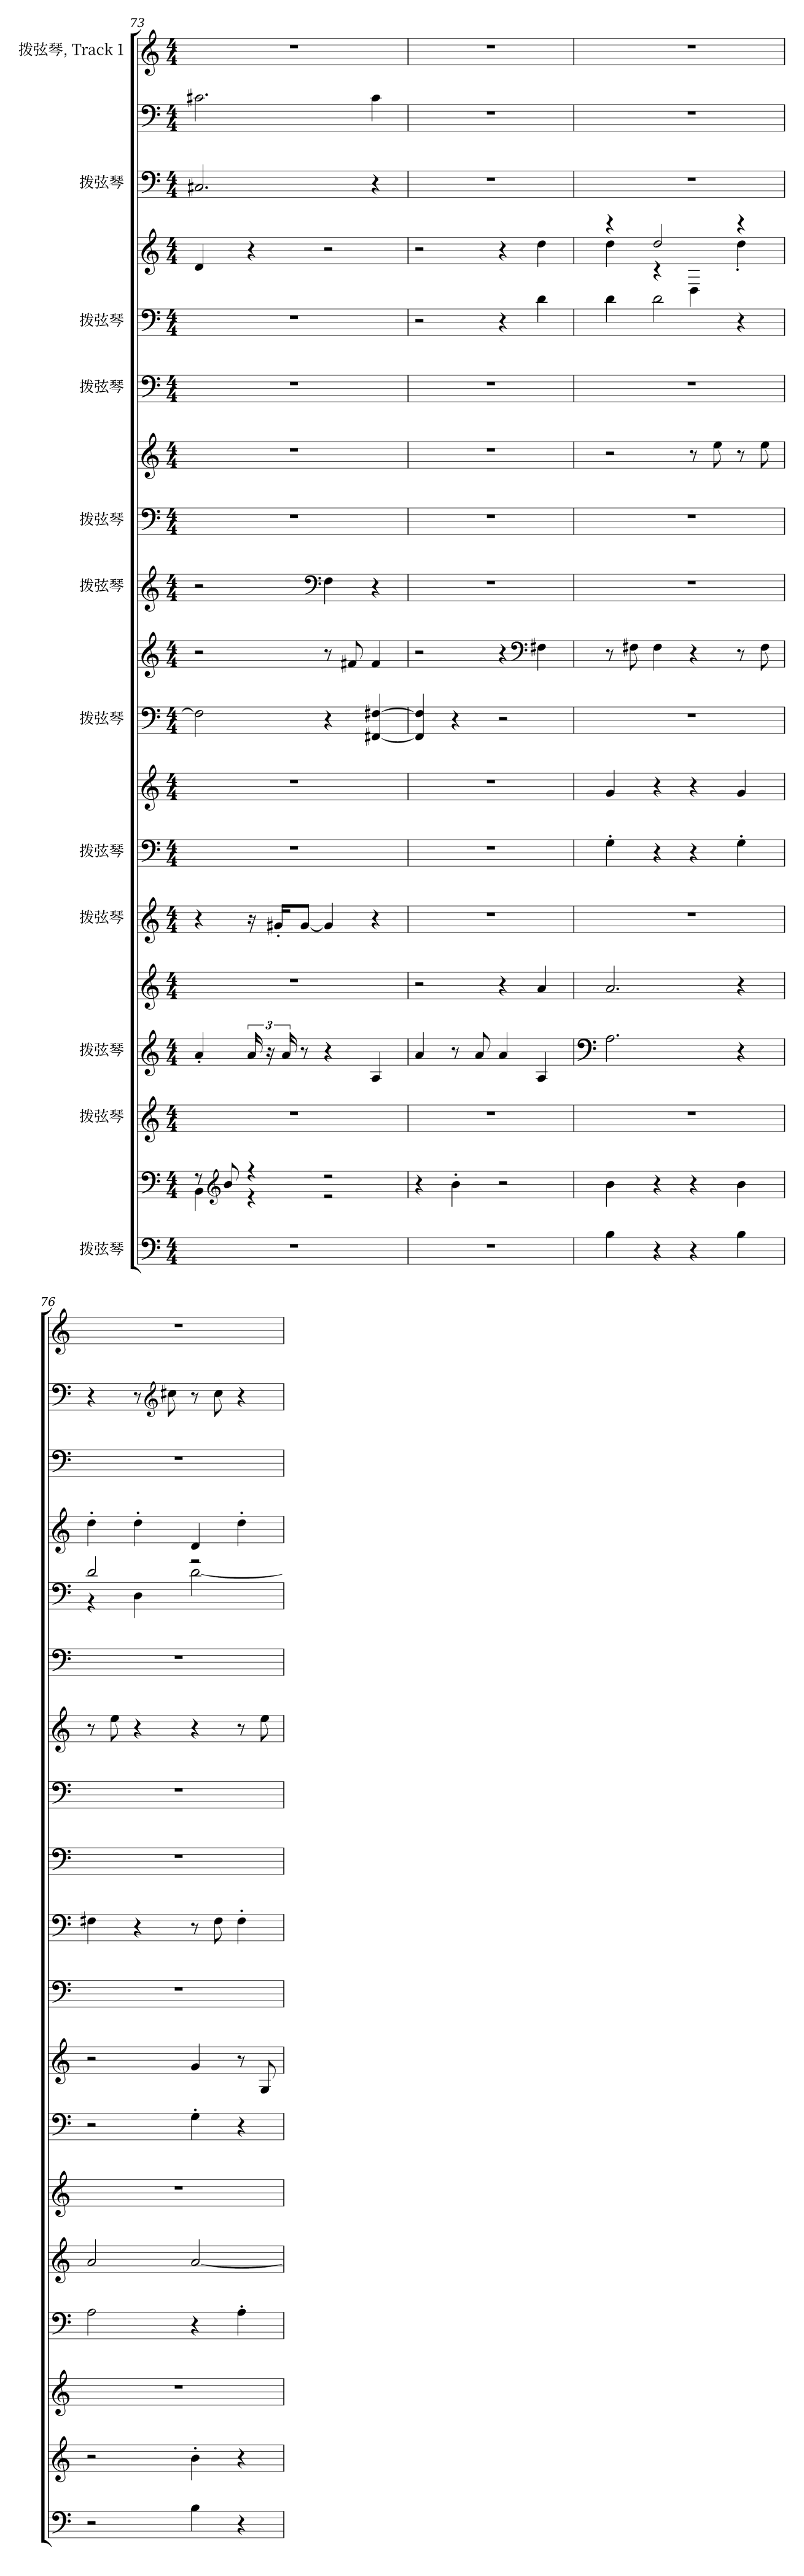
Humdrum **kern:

**kern	**kern	**kern	**kern	**kern	**kern	**kern	**kern	**kern	**kern	**kern	**kern	**kern	**kern	**kern	**kern	**kern	**kern	**kern
*part12	*part12	*part11	*part10	*part10	*part9	*part8	*part8	*part7	*part7	*part6	*part5	*part5	*part4	*part3	*part3	*part2	*part2	*part1
*staff19	*staff18	*staff17	*staff16	*staff15	*staff14	*staff13	*staff12	*staff11	*staff10	*staff9	*staff8	*staff7	*staff6	*staff5	*staff4	*staff3	*staff2	*staff1
*I"拨弦琴	*	*I"拨弦琴	*I"拨弦琴	*	*I"拨弦琴	*I"拨弦琴	*	*I"拨弦琴	*	*I"拨弦琴	*I"拨弦琴	*	*I"拨弦琴	*I"拨弦琴	*	*I"拨弦琴	*	*I"拨弦琴, Track 1
*clefF4	*clefF4	*clefG2	*clefG2	*clefG2	*clefG2	*clefF4	*clefG2	*clefF4	*clefG2	*clefG2	*clefF4	*clefG2	*clefF4	*clefF4	*clefG2	*clefF4	*clefF4	*clefG2
*k[]	*k[]	*k[]	*k[]	*k[]	*k[]	*k[]	*k[]	*k[]	*k[]	*k[]	*k[]	*k[]	*k[]	*k[]	*k[]	*k[]	*k[]	*k[]
*M4/4	*M4/4	*M4/4	*M4/4	*M4/4	*M4/4	*M4/4	*M4/4	*M4/4	*M4/4	*M4/4	*M4/4	*M4/4	*M4/4	*M4/4	*M4/4	*M4/4	*M4/4	*M4/4
=73	=73	=73	=73	=73	=73	=73	=73	=73	=73	=73	=73	=73	=73	=73	=73	=73	=73	=73
*	*^	*	*	*	*	*	*	*	*	*	*	*	*	*	*	*	*	*
1r	8r	4BB\	1r	4a'/	1r	4r	1r	1r	2F#\]	2r	2r	1r	1r	1r	1r	4d/	2.C#X/	2.c#X\	1r
*	*clefG2	*	*	*	*	*	*	*	*	*	*	*	*	*	*	*	*	*	*
.	8b/	.	.	.	.	.	.	.	.	.	.	.	.	.	.	.	.	.	.
.	4r	4r	.	24a/	.	16r	.	.	.	.	.	.	.	.	.	4r	.	.	.
.	.	.	.	24r	.	.	.	.	.	.	.	.	.	.	.	.	.	.	.
.	.	.	.	.	.	16g#X'/KL	.	.	.	.	.	.	.	.	.	.	.	.	.
.	.	.	.	24a/	.	.	.	.	.	.	.	.	.	.	.	.	.	.	.
.	.	.	.	8r	.	[8g#/J	.	.	.	.	.	.	.	.	.	.	.	.	.
*	*	*	*	*	*	*	*	*	*	*	*clefF4	*	*	*	*	*	*	*	*
.	2r	2r	.	4r	.	4g#/]	.	.	4r	8r	4F\	.	.	.	.	2r	.	.	.
.	.	.	.	.	.	.	.	.	.	8f#X/	.	.	.	.	.	.	.	.	.
.	.	.	.	4A/	.	4r	.	.	[4FF#X/ [4F#X/	4f#/	4r	.	.	.	.	.	4r	4c#\	.
*	*v	*v	*	*	*	*	*	*	*	*	*	*	*	*	*	*	*	*	*
=74	=74	=74	=74	=74	=74	=74	=74	=74	=74	=74	=74	=74	=74	=74	=74	=74	=74	=74
1r	4r	1r	4a/	2r	1r	1r	1r	4FF#/] 4F#/]	2r	1r	1r	1r	1r	2r	2r	1r	1r	1r
.	4b'\	.	8r	.	.	.	.	4r	.	.	.	.	.	.	.	.	.	.
.	.	.	8a/	.	.	.	.	.	.	.	.	.	.	.	.	.	.	.
.	2r	.	4a/	4r	.	.	.	2r	4r	.	.	.	.	4r	4r	.	.	.
*	*	*	*	*	*	*	*	*	*clefF4	*	*	*	*	*	*	*	*	*
.	.	.	4A/	4a/	.	.	.	.	4F#X\	.	.	.	.	4d\	4dd\	.	.	.
!!LO:PB:g=z
=75	=75	=75	=75	=75	=75	=75	=75	=75	=75	=75	=75	=75	=75	=75	=75	=75	=75	=75
*	*	*	*clefF4	*	*	*	*	*	*	*	*	*	*	*	*	*	*	*
*	*	*	*	*	*	*	*	*	*	*	*	*	*	*	*^	*	*	*
4B\	4b\	1r	2.A\	2.a/	1r	4G'\	4g/	1r	8r	1r	1r	2r	1r	4d\	4r	4dd\	1r	1r	1r
.	.	.	.	.	.	.	.	.	8F#X\	.	.	.	.	.	.	.	.	.	.
4r	4r	.	.	.	.	4r	4r	.	4F#\	.	.	.	.	2d\	2dd/	4r	.	.	.
4r	4r	.	.	.	.	4r	4r	.	4r	.	.	8r	.	.	.	4D\	.	.	.
.	.	.	.	.	.	.	.	.	.	.	.	8ee\	.	.	.	.	.	.	.
4B\	4b\	.	4r	4r	.	4G'\	4g/	.	8r	.	.	8r	.	4r	4r	4dd'\	.	.	.
.	.	.	.	.	.	.	.	.	8F#\	.	.	8ee\	.	.	.	.	.	.	.
*	*	*	*	*	*	*	*	*	*	*	*	*	*	*	*v	*v	*	*	*
=76	=76	=76	=76	=76	=76	=76	=76	=76	=76	=76	=76	=76	=76	=76	=76	=76	=76	=76
*	*	*	*	*	*	*	*	*	*	*	*	*	*	*^	*	*	*	*
2r	2r	1r	2A\	2a/	1r	2r	2r	1r	4F#X\	1r	1r	8r	1r	2d/	4r	4dd'\	1r	4r	1r
.	.	.	.	.	.	.	.	.	.	.	.	8ee\	.	.	.	.	.	.	.
.	.	.	.	.	.	.	.	.	4r	.	.	4r	.	.	4D\	4dd'\	.	8r	.
*	*	*	*	*	*	*	*	*	*	*	*	*	*	*	*	*	*	*clefG2	*
.	.	.	.	.	.	.	.	.	.	.	.	.	.	.	.	.	.	8cc#X\	.
4B\	4b'\	.	4r	[2a/	.	4G'\	4g/	.	8r	.	.	4r	.	2r	[2d\	4d/	.	8r	.
.	.	.	.	.	.	.	.	.	8F#\	.	.	.	.	.	.	.	.	8cc#\	.
4r	4r	.	4A'\	.	.	4r	8r	.	4F#'\	.	.	8r	.	.	.	4dd'\	.	4r	.
.	.	.	.	.	.	.	8G/	.	.	.	.	8ee\	.	.	.	.	.	.	.
*	*	*	*	*	*	*	*	*	*	*	*	*	*	*v	*v	*	*	*	*
=	=	=	=	=	=	=	=	=	=	=	=	=	=	=	=	=	=	=
*-	*-	*-	*-	*-	*-	*-	*-	*-	*-	*-	*-	*-	*-	*-	*-	*-	*-	*-
